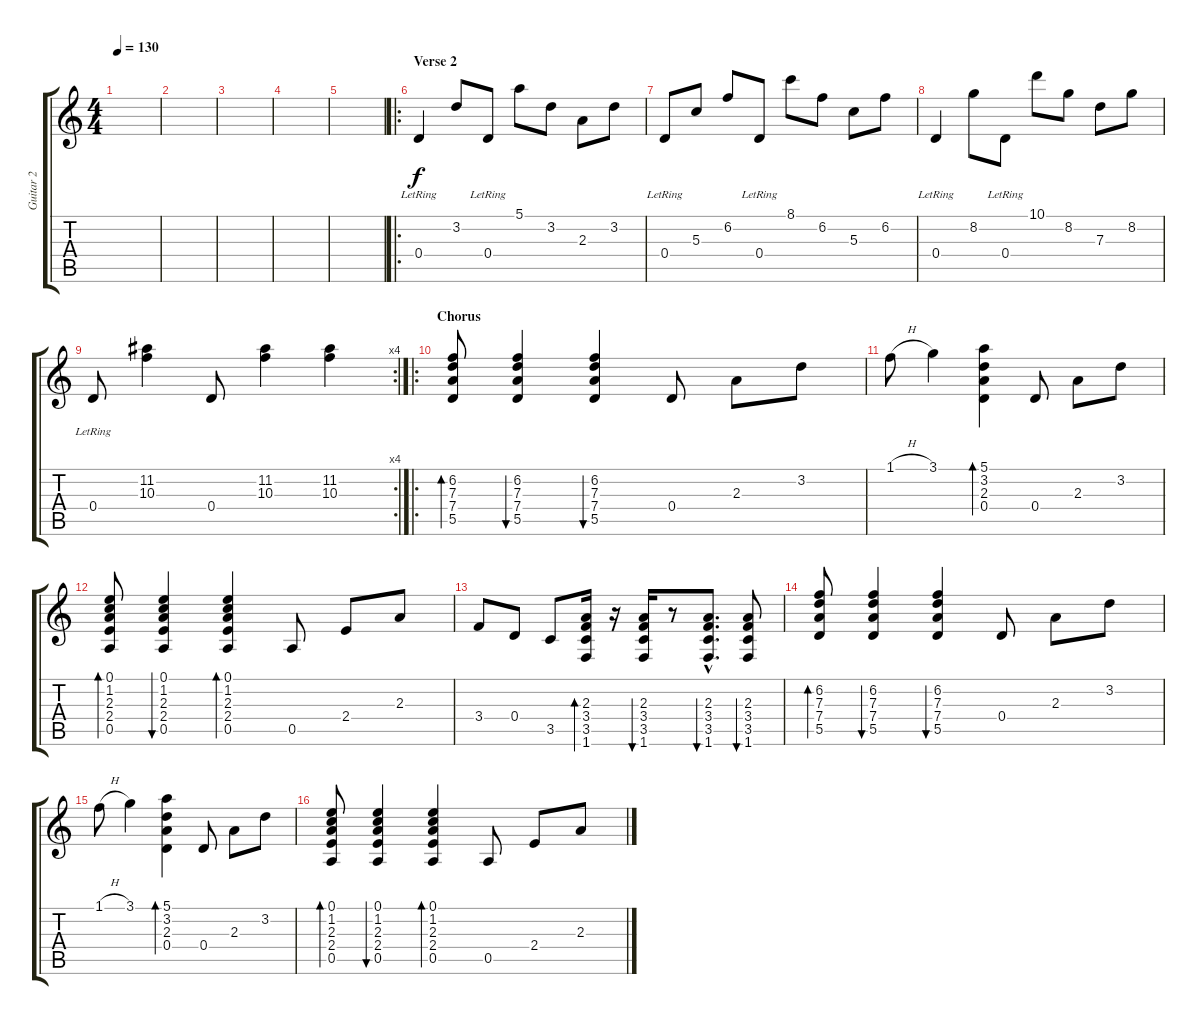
\track ("Guitar 2" "Guitar 2") {instrument electricguitarjazz}
\staff {score tabs}
\tuning (E4 B3 G3 D3 A2 E2) {hide}
\ts (4 4)
\tempo 130
\clef g2
\ks c
|
|
|
|
|
\ro
\section ("" "Verse 2")
0.4{lr}.4 3.2.8 0.4{lr}.8 5.1.8 3.2.8 2.3.8 3.2.8 |
0.4{lr}.8 5.3.8 6.2.8 0.4{lr}.8 8.1.8 6.2.8 5.3.8 6.2.8 |
0.4{lr}.4 8.2.8 0.4{lr}.8 10.1.8 8.2.8 7.3.8 8.2.8 |
\rc 4
0.4{lr}.8 (11.2 10.3).4 0.4.8 (11.2 10.3).4 (11.2 10.3).4 |
\ro
\section ("" "Chorus")
(6.2 7.3 7.4 5.5).8{bd 30 volume 11 instrument electricguitarclean} (6.2 7.3 7.4 5.5).4{bu 30} (6.2 7.3 7.4 5.5).4{bu 30} 0.4.8 2.3.8 3.2.8 |
1.1{h}.8 3.1.4 (5.1 3.2 2.3 0.4).4{bd 30} 0.4.8 2.3.8 3.2.8 |
(0.1 1.2 2.3 2.4 0.5).8{bd 30} (0.1 1.2 2.3 2.4 0.5).4{bu 30} (0.1 1.2 2.3 2.4 0.5).4{bd 30} 0.5.8 2.4.8 2.3.8 |
3.4.8 0.4.8 3.5.8 (2.3 3.4 3.5 1.6).16{bd 30} r.16 (2.3 3.4 3.5 1.6).16{bu 30} r.8 (2.3{hac} 3.4{hac} 3.5{hac} 1.6{hac}).8{d bu 30} (2.3 3.4 3.5 1.6).8{bu 30} |
(6.2 7.3 7.4 5.5).8{bd 30} (6.2 7.3 7.4 5.5).4{bu 30} (6.2 7.3 7.4 5.5).4{bu 30} 0.4.8 2.3.8 3.2.8 |
1.1{h}.8 3.1.4 (5.1 3.2 2.3 0.4).4{bd 30} 0.4.8 2.3.8 3.2.8 |
(0.1 1.2 2.3 2.4 0.5).8{bd 30} (0.1 1.2 2.3 2.4 0.5).4{bu 30} (0.1 1.2 2.3 2.4 0.5).4{bd 30} 0.5.8 2.4.8 2.3.8
